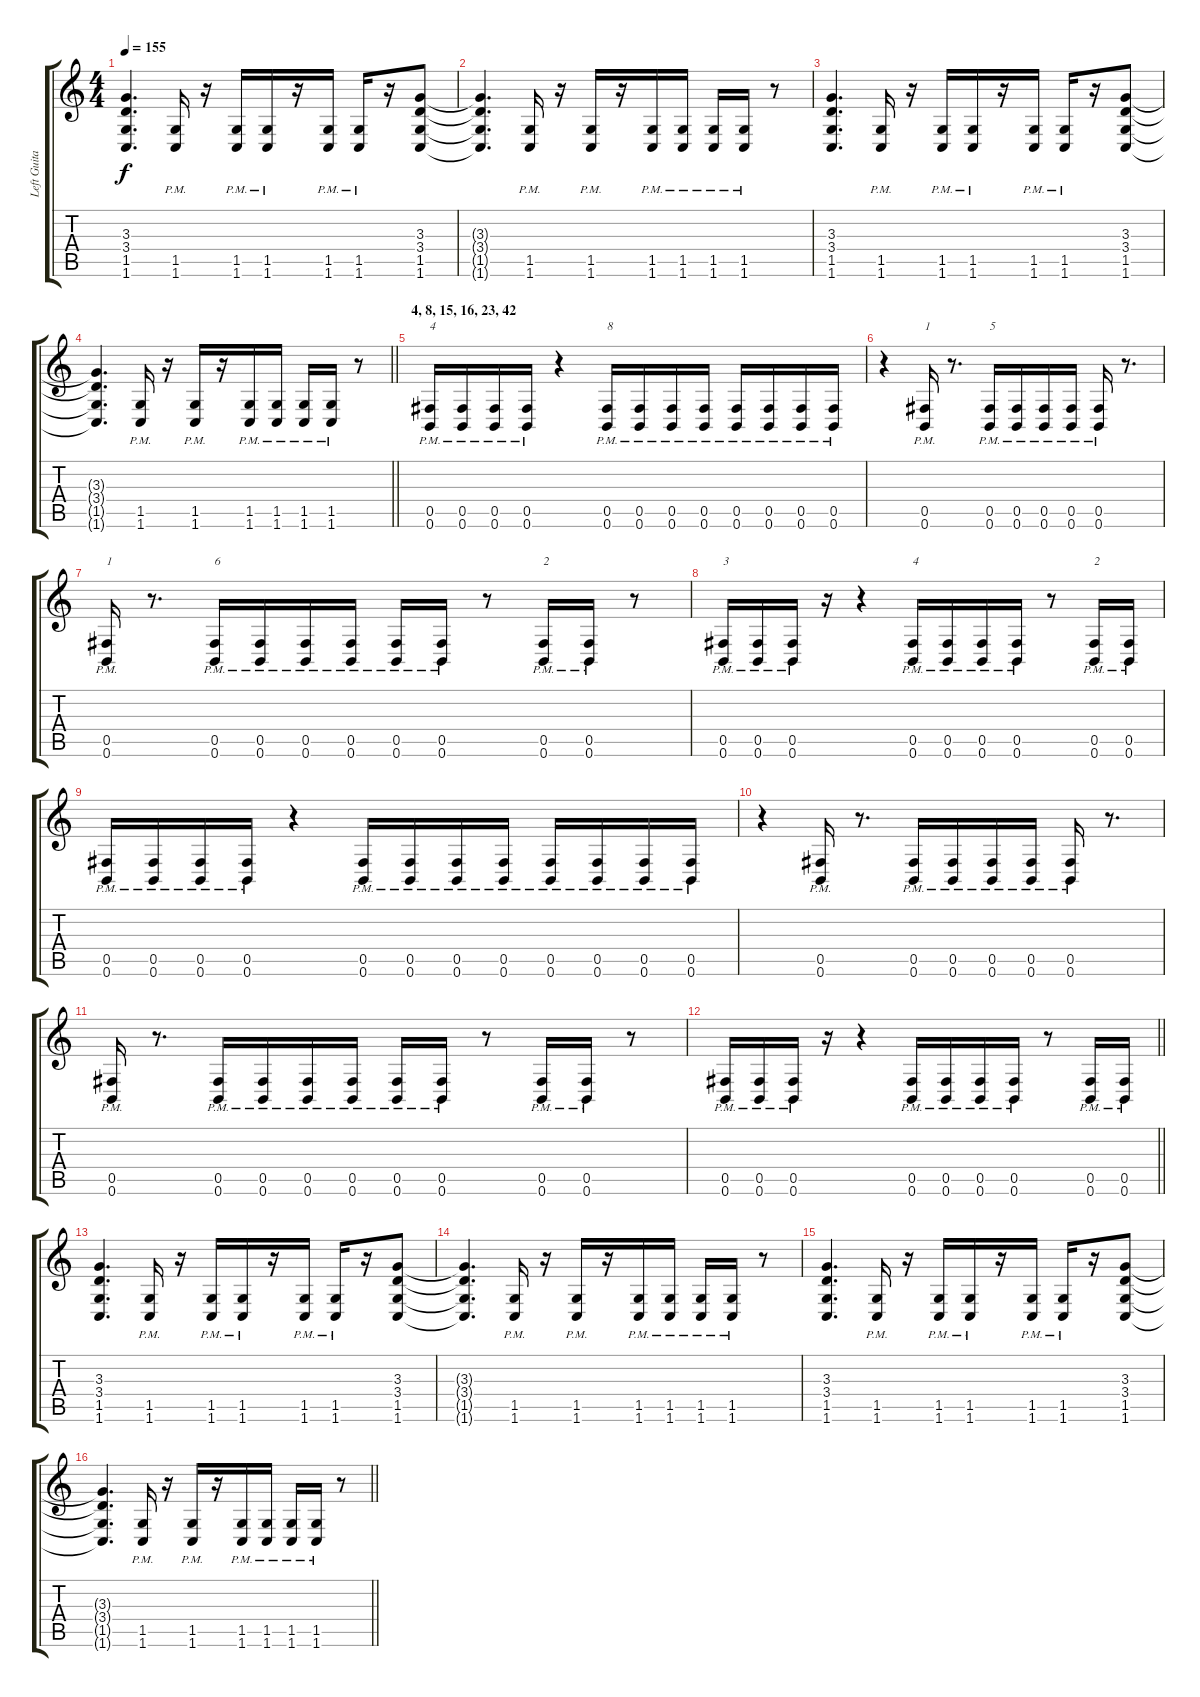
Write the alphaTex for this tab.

\track ("Left Guitar" "Left Guita") {instrument distortionguitar}
\staff {score tabs}
\tuning (Db4 Ab3 E3 B2 Gb2 B1) {hide}
\ts (4 4)
\tempo 155
\clef g2
\ks c
(3.3 3.4 1.5 1.6).4{d dy f} (1.5{pm} 1.6{pm}).16 r.16 (1.5{pm} 1.6{pm}).16 (1.5{pm} 1.6{pm}).16 r.16 (1.5{pm} 1.6{pm}).16 (1.5{pm} 1.6{pm}).16 r.16 (3.3 3.4 1.5 1.6).8 |
(3.3{t} 3.4{t} 1.5{t} 1.6{t}).4{d} (1.5{pm} 1.6{pm}).16 r.16 (1.5{pm} 1.6{pm}).16 r.16 (1.5{pm} 1.6{pm}).16 (1.5{pm} 1.6{pm}).16 (1.5{pm} 1.6{pm}).16 (1.5{pm} 1.6{pm}).16 r.8 |
(3.3 3.4 1.5 1.6).4{d} (1.5{pm} 1.6{pm}).16 r.16 (1.5{pm} 1.6{pm}).16 (1.5{pm} 1.6{pm}).16 r.16 (1.5{pm} 1.6{pm}).16 (1.5{pm} 1.6{pm}).16 r.16 (3.3 3.4 1.5 1.6).8 |
\barLineRight lightlight
(3.3{t} 3.4{t} 1.5{t} 1.6{t}).4{d} (1.5{pm} 1.6{pm}).16 r.16 (1.5{pm} 1.6{pm}).16 r.16 (1.5{pm} 1.6{pm}).16 (1.5{pm} 1.6{pm}).16 (1.5{pm} 1.6{pm}).16 (1.5{pm} 1.6{pm}).16 r.8 |
\section ("" "4, 8, 15, 16, 23, 42")
(0.5{pm} 0.6{pm}).16{txt "4"} (0.5{pm} 0.6{pm}).16 (0.5{pm} 0.6{pm}).16 (0.5{pm} 0.6{pm}).16 r.4 (0.5{pm} 0.6{pm}).16{txt "8"} (0.5{pm} 0.6{pm}).16 (0.5{pm} 0.6{pm}).16 (0.5{pm} 0.6{pm}).16 (0.5{pm} 0.6{pm}).16 (0.5{pm} 0.6{pm}).16 (0.5{pm} 0.6{pm}).16 (0.5{pm} 0.6{pm}).16 |
r.4 (0.5{pm} 0.6{pm}).16{txt "1"} r.8{d} (0.5{pm} 0.6{pm}).16{txt "5"} (0.5{pm} 0.6{pm}).16 (0.5{pm} 0.6{pm}).16 (0.5{pm} 0.6{pm}).16 (0.5{pm} 0.6{pm}).16 r.8{d} |
(0.5{pm} 0.6{pm}).16{txt "1"} r.8{d} (0.5{pm} 0.6{pm}).16{txt "6"} (0.5{pm} 0.6{pm}).16 (0.5{pm} 0.6{pm}).16 (0.5{pm} 0.6{pm}).16 (0.5{pm} 0.6{pm}).16 (0.5{pm} 0.6{pm}).16 r.8 (0.5{pm} 0.6{pm}).16{txt "2"} (0.5{pm} 0.6{pm}).16 r.8 |
(0.5{pm} 0.6{pm}).16{txt "3"} (0.5{pm} 0.6{pm}).16 (0.5{pm} 0.6{pm}).16 r.16 r.4 (0.5{pm} 0.6{pm}).16{txt "4"} (0.5{pm} 0.6{pm}).16 (0.5{pm} 0.6{pm}).16 (0.5{pm} 0.6{pm}).16 r.8 (0.5{pm} 0.6{pm}).16{txt "2"} (0.5{pm} 0.6{pm}).16 |
(0.5{pm} 0.6{pm}).16 (0.5{pm} 0.6{pm}).16 (0.5{pm} 0.6{pm}).16 (0.5{pm} 0.6{pm}).16 r.4 (0.5{pm} 0.6{pm}).16 (0.5{pm} 0.6{pm}).16 (0.5{pm} 0.6{pm}).16 (0.5{pm} 0.6{pm}).16 (0.5{pm} 0.6{pm}).16 (0.5{pm} 0.6{pm}).16 (0.5{pm} 0.6{pm}).16 (0.5{pm} 0.6{pm}).16 |
r.4 (0.5{pm} 0.6{pm}).16 r.8{d} (0.5{pm} 0.6{pm}).16 (0.5{pm} 0.6{pm}).16 (0.5{pm} 0.6{pm}).16 (0.5{pm} 0.6{pm}).16 (0.5{pm} 0.6{pm}).16 r.8{d} |
(0.5{pm} 0.6{pm}).16 r.8{d} (0.5{pm} 0.6{pm}).16 (0.5{pm} 0.6{pm}).16 (0.5{pm} 0.6{pm}).16 (0.5{pm} 0.6{pm}).16 (0.5{pm} 0.6{pm}).16 (0.5{pm} 0.6{pm}).16 r.8 (0.5{pm} 0.6{pm}).16 (0.5{pm} 0.6{pm}).16 r.8 |
\barLineRight lightlight
(0.5{pm} 0.6{pm}).16 (0.5{pm} 0.6{pm}).16 (0.5{pm} 0.6{pm}).16 r.16 r.4 (0.5{pm} 0.6{pm}).16 (0.5{pm} 0.6{pm}).16 (0.5{pm} 0.6{pm}).16 (0.5{pm} 0.6{pm}).16 r.8 (0.5{pm} 0.6{pm}).16 (0.5{pm} 0.6{pm}).16 |
\section ("" "")
(3.3 3.4 1.5 1.6).4{d} (1.5{pm} 1.6{pm}).16 r.16 (1.5{pm} 1.6{pm}).16 (1.5{pm} 1.6{pm}).16 r.16 (1.5{pm} 1.6{pm}).16 (1.5{pm} 1.6{pm}).16 r.16 (3.3 3.4 1.5 1.6).8 |
(3.3{t} 3.4{t} 1.5{t} 1.6{t}).4{d} (1.5{pm} 1.6{pm}).16 r.16 (1.5{pm} 1.6{pm}).16 r.16 (1.5{pm} 1.6{pm}).16 (1.5{pm} 1.6{pm}).16 (1.5{pm} 1.6{pm}).16 (1.5{pm} 1.6{pm}).16 r.8 |
(3.3 3.4 1.5 1.6).4{d} (1.5{pm} 1.6{pm}).16 r.16 (1.5{pm} 1.6{pm}).16 (1.5{pm} 1.6{pm}).16 r.16 (1.5{pm} 1.6{pm}).16 (1.5{pm} 1.6{pm}).16 r.16 (3.3 3.4 1.5 1.6).8 |
\barLineRight lightlight
(3.3{t} 3.4{t} 1.5{t} 1.6{t}).4{d} (1.5{pm} 1.6{pm}).16 r.16 (1.5{pm} 1.6{pm}).16 r.16 (1.5{pm} 1.6{pm}).16 (1.5{pm} 1.6{pm}).16 (1.5{pm} 1.6{pm}).16 (1.5{pm} 1.6{pm}).16 r.8
